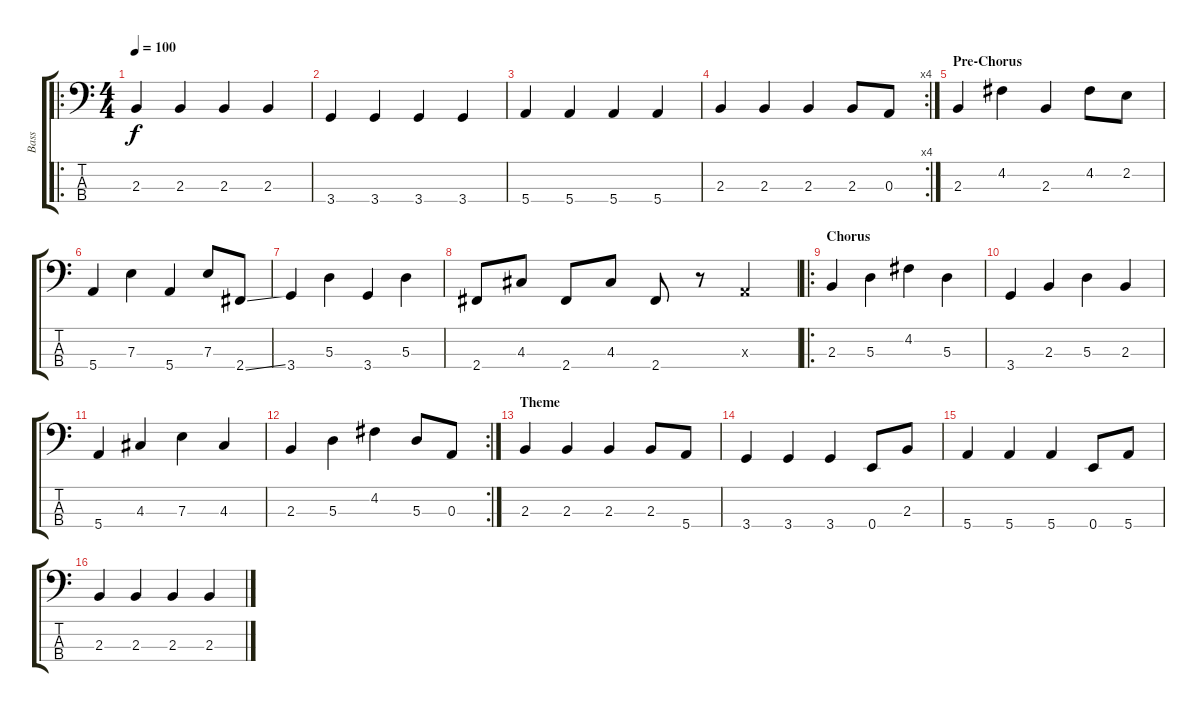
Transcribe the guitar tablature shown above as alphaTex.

\track ("Bass" "Bass") {instrument electricbassfinger}
\staff {score tabs}
\tuning (G2 D2 A1 E1) {hide}
\ro
\ts (4 4)
\tempo 100
\clef f4
\ks c
2.3.4{dy f} 2.3.4 2.3.4 2.3.4 |
3.4.4 3.4.4 3.4.4 3.4.4 |
5.4.4 5.4.4 5.4.4 5.4.4 |
\rc 4
2.3.4 2.3.4 2.3.4 2.3.8 0.3.8 |
\section ("" "Pre-Chorus")
2.3.4 4.2.4 2.3.4 4.2.8 2.2.8 |
5.4.4 7.3.4 5.4.4 7.3.8 2.4{ss}.8 |
3.4.4 5.3.4 3.4.4 5.3.4 |
2.4.8 4.3.8 2.4.8 4.3.8 2.4.8 r.8 0.3{x}.4 |
\ro
\section ("" "Chorus")
2.3.4 5.3.4 4.2.4 5.3.4 |
3.4.4 2.3.4 5.3.4 2.3.4 |
5.4.4 4.3.4 7.3.4 4.3.4 |
\rc 2
2.3.4 5.3.4 4.2.4 5.3.8 0.3.8 |
\section ("" "Theme")
2.3.4 2.3.4 2.3.4 2.3.8 5.4.8 |
3.4.4 3.4.4 3.4.4 0.4.8 2.3.8 |
5.4.4 5.4.4 5.4.4 0.4.8 5.4.8 |
2.3.4 2.3.4 2.3.4 2.3.4
